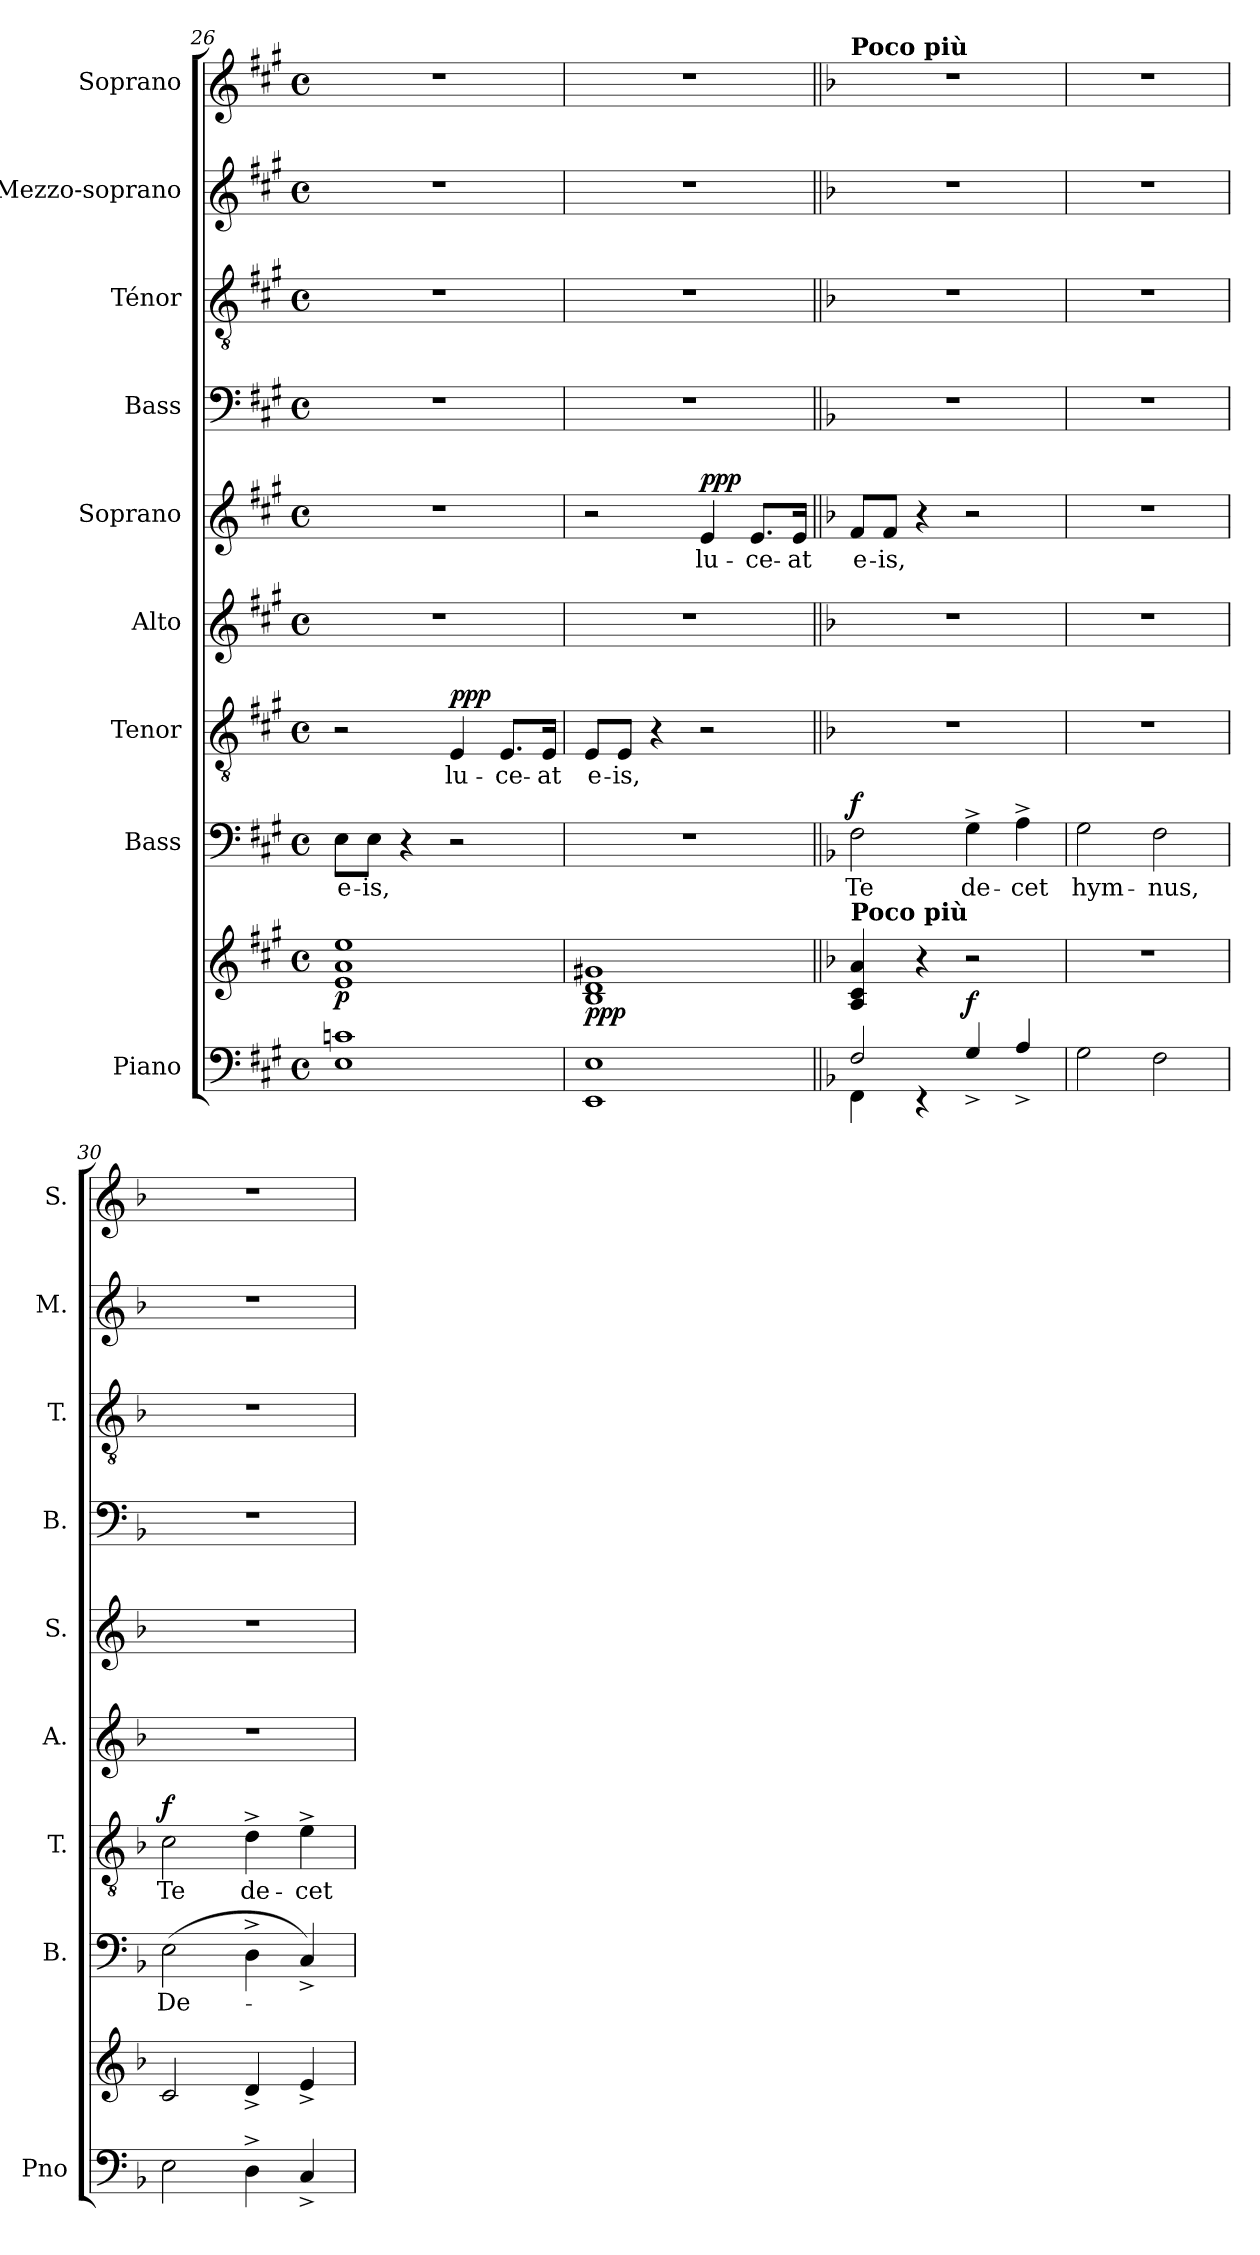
**kern	**kern	**dynam	**kern	**text	**dynam	**kern	**text	**dynam	**kern	**kern	**text	**dynam	**kern	**kern	**kern	**kern
*part9	*part9	*part9	*part8	*part8	*part8	*part7	*part7	*part7	*part6	*part5	*part5	*part5	*part4	*part3	*part2	*part1
*staff10	*staff9	*staff9/10	*staff8	*staff8	*staff8	*staff7	*staff7	*staff7	*staff6	*staff5	*staff5	*staff5	*staff4	*staff3	*staff2	*staff1
*I"Piano	*	*	*I"Bass	*	*	*I"Tenor	*	*	*I"Alto	*I"Soprano	*	*	*I"Bass	*I"Ténor	*I"Mezzo-soprano	*I"Soprano
*I'Pno	*	*	*I'B.	*	*	*I'T.	*	*	*I'A.	*I'S.	*	*	*I'B.	*I'T.	*I'M.	*I'S.
*clefF4	*clefG2	*	*clefF4	*	*	*clefGv2	*	*	*clefG2	*clefG2	*	*	*clefF4	*clefGv2	*clefG2	*clefG2
*	*	*	*	*	*	*	*	*	*ITrd2c3	*	*	*	*	*	*	*
*k[f#c#g#]	*k[f#c#g#]	*	*k[f#c#g#]	*	*	*k[f#c#g#]	*	*	*k[f#c#g#d#a#e#]	*k[f#c#g#]	*	*	*k[f#c#g#]	*k[f#c#g#]	*k[f#c#g#]	*k[f#c#g#]
*M4/4	*M4/4	*	*M4/4	*	*	*M4/4	*	*	*M4/4	*M4/4	*	*	*M4/4	*M4/4	*M4/4	*M4/4
*met(c)	*met(c)	*	*met(c)	*	*	*met(c)	*	*	*met(c)	*met(c)	*	*	*met(c)	*met(c)	*met(c)	*met(c)
=26	=26	=26	=26	=26	=26	=26	=26	=26	=26	=26	=26	=26	=26	=26	=26	=26
!	!	!LO:DY:b	!	!	!	!	!	!	!	!	!	!	!	!	!	!
1E 1cn	1e 1a 1ee	p	8E\L	e-	.	2r	.	.	1r	1r	.	.	1r	1r	1r	1r
.	.	.	8E\J	-is,	.	.	.	.	.	.	.	.	.	.	.	.
.	.	.	4r	.	.	.	.	.	.	.	.	.	.	.	.	.
!	!	!	!	!	!	!	!	!LO:DY:a	!	!	!	!	!	!	!	!
.	.	.	2r	.	.	4E/	lu-	ppp	.	.	.	.	.	.	.	.
.	.	.	.	.	.	8.E/L	-ce-	.	.	.	.	.	.	.	.	.
.	.	.	.	.	.	16E/Jk	-at	.	.	.	.	.	.	.	.	.
=27	=27	=27	=27	=27	=27	=27	=27	=27	=27	=27	=27	=27	=27	=27	=27	=27
!	!	!LO:DY:b	!	!	!	!	!	!	!	!	!	!	!	!	!	!
1EE 1E	1B 1d 1g#X	ppp	1r	.	.	8E/L	e-	.	1r	2r	.	.	1r	1r	1r	1r
.	.	.	.	.	.	8E/J	-is,	.	.	.	.	.	.	.	.	.
.	.	.	.	.	.	4r	.	.	.	.	.	.	.	.	.	.
!	!	!	!	!	!	!	!	!	!	!	!	!LO:DY:a	!	!	!	!
.	.	.	.	.	.	2r	.	.	.	4e/	lu-	ppp	.	.	.	.
.	.	.	.	.	.	.	.	.	.	8.e/L	-ce-	.	.	.	.	.
.	.	.	.	.	.	.	.	.	.	16e/Jk	-at	.	.	.	.	.
!!LO:PB:g=z
=28||	=28||	=28||	=28||	=28||	=28||	=28||	=28||	=28||	=28||	=28||	=28||	=28||	=28||	=28||	=28||	=28||
*k[b-]	*k[b-]	*	*k[b-]	*	*	*k[b-]	*	*	*k[f#c#]	*k[b-]	*	*	*k[b-]	*k[b-]	*k[b-]	*k[b-]
*	*MM88	*	*	*	*	*	*	*	*	*	*	*	*	*	*	*MM88
*^	*	*	*	*	*	*	*	*	*	*	*	*	*	*	*	*
!	!	!	!	!	!	!	!	!	!	!	!	!	!	!	!	!	!LO:TX:a:B:t=Poco più
!	!	!LO:TX:a:B:t=Poco più	!	!	!	!	!	!	!	!	!	!	!	!	!	!	!
!	!	!	!	!	!	!LO:DY:a	!	!	!	!	!	!	!	!	!	!	!
2F/	4FF\	4A/ 4c/ 4a/	.	2F\	Te	f	1r	.	.	1r	8f/L	e-	.	1r	1r	1r	1r
.	.	.	.	.	.	.	.	.	.	.	8f/J	-is,	.	.	.	.	.
.	4r	4r	.	.	.	.	.	.	.	.	4r	.	.	.	.	.	.
!	!	!	!LO:DY:a=2	!	!	!	!	!	!	!	!	!	!	!	!	!	!
4G^/	2ryy	2r	f	4G^\	de-	.	.	.	.	.	2r	.	.	.	.	.	.
4A^/	.	.	.	4A^\	-cet	.	.	.	.	.	.	.	.	.	.	.	.
*v	*v	*	*	*	*	*	*	*	*	*	*	*	*	*	*	*	*
=29	=29	=29	=29	=29	=29	=29	=29	=29	=29	=29	=29	=29	=29	=29	=29	=29
2G\	1r	.	2G\	hym-	.	1r	.	.	1r	1r	.	.	1r	1r	1r	1r
2F\	.	.	2F\	-nus,	.	.	.	.	.	.	.	.	.	.	.	.
=30	=30	=30	=30	=30	=30	=30	=30	=30	=30	=30	=30	=30	=30	=30	=30	=30
!	!	!	!	!	!	!	!	!LO:DY:a	!	!	!	!	!	!	!	!
2E\	2c/	.	(2E\	De-	.	2c\	Te	f	1r	1r	.	.	1r	1r	1r	1r
4D^\	4d^/	.	4D^\	.	.	4d^\	de-	.	.	.	.	.	.	.	.	.
4C^/	4e^/	.	4C^/)	.	.	4e^\	-cet	.	.	.	.	.	.	.	.	.
=	=	=	=	=	=	=	=	=	=	=	=	=	=	=	=	=
*-	*-	*-	*-	*-	*-	*-	*-	*-	*-	*-	*-	*-	*-	*-	*-	*-
